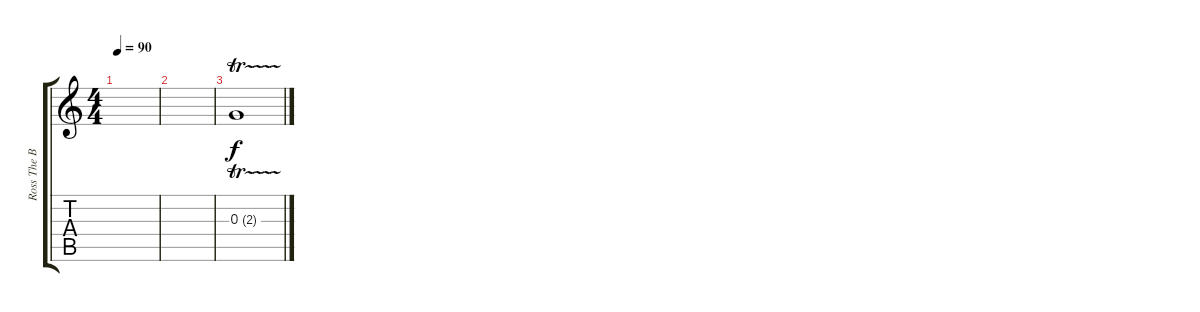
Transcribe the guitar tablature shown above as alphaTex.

\track ("Ross The Boss(2)" "Ross The B") {instrument distortionguitar}
\staff {score tabs}
\tuning (E4 B3 G3 D3 A2 E2) {hide}
\ts (4 4)
\tempo 90
\clef g2
\ks c
|
|
0.3{tr (2 32)}.1{volume 11 balance 4}
